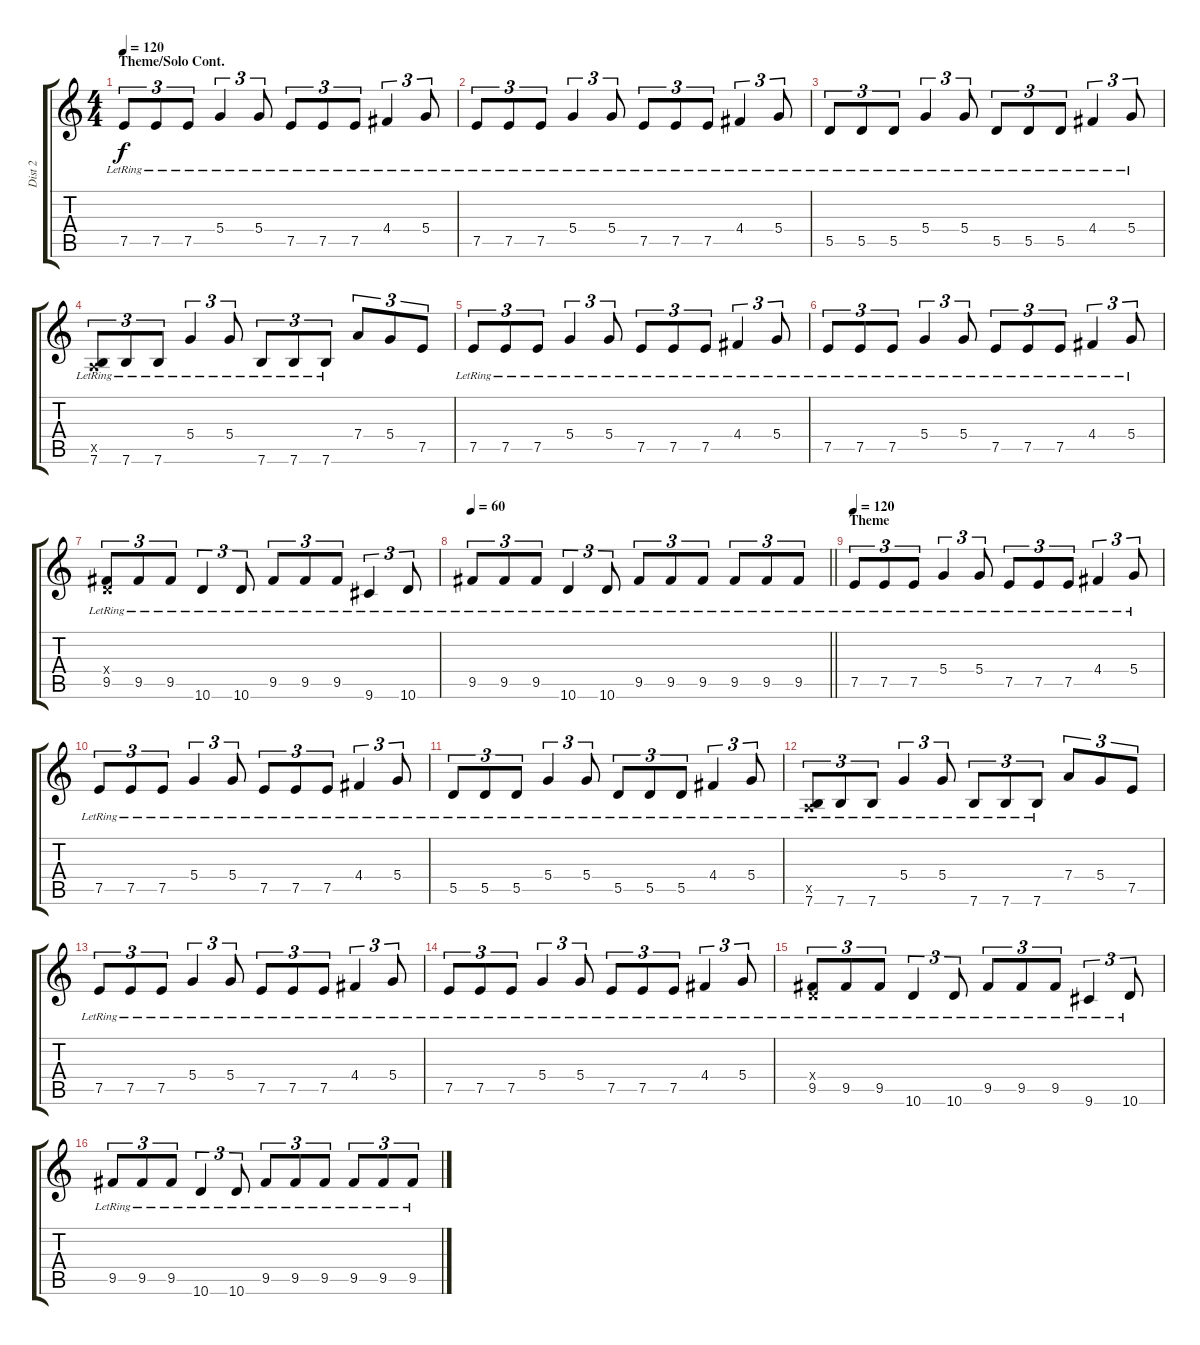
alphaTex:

\track ("Dist 2" "Dist 2") {instrument distortionguitar}
\staff {score tabs}
\tuning (E4 B3 G3 D3 A2 E2) {hide}
\ts (4 4)
\section ("" "Theme/Solo Cont.")
\tempo 120
\clef g2
\ks c
7.5{lr}.8{tu (3 2) dy f} 7.5{lr}.8{tu (3 2)} 7.5{lr}.8{tu (3 2)} 5.4{lr}.4{tu (3 2)} 5.4{lr}.8{tu (3 2)} 7.5{lr}.8{tu (3 2)} 7.5{lr}.8{tu (3 2)} 7.5{lr}.8{tu (3 2)} 4.4{lr}.4{tu (3 2)} 5.4{lr}.8{tu (3 2)} |
7.5{lr}.8{tu (3 2)} 7.5{lr}.8{tu (3 2)} 7.5{lr}.8{tu (3 2)} 5.4{lr}.4{tu (3 2)} 5.4{lr}.8{tu (3 2)} 7.5{lr}.8{tu (3 2)} 7.5{lr}.8{tu (3 2)} 7.5{lr}.8{tu (3 2)} 4.4{lr}.4{tu (3 2)} 5.4{lr}.8{tu (3 2)} |
5.5{lr}.8{tu (3 2)} 5.5{lr}.8{tu (3 2)} 5.5{lr}.8{tu (3 2)} 5.4{lr}.4{tu (3 2)} 5.4{lr}.8{tu (3 2)} 5.5{lr}.8{tu (3 2)} 5.5{lr}.8{tu (3 2)} 5.5{lr}.8{tu (3 2)} 4.4{lr}.4{tu (3 2)} 5.4{lr}.8{tu (3 2)} |
(0.5{x} 7.6{lr}).8{tu (3 2)} 7.6{lr}.8{tu (3 2)} 7.6{lr}.8{tu (3 2)} 5.4{lr}.4{tu (3 2)} 5.4{lr}.8{tu (3 2)} 7.6{lr}.8{tu (3 2)} 7.6{lr}.8{tu (3 2)} 7.6{lr}.8{tu (3 2)} 7.4.8{tu (3 2)} 5.4.8{tu (3 2)} 7.5.8{tu (3 2)} |
7.5{lr}.8{tu (3 2)} 7.5{lr}.8{tu (3 2)} 7.5{lr}.8{tu (3 2)} 5.4{lr}.4{tu (3 2)} 5.4{lr}.8{tu (3 2)} 7.5{lr}.8{tu (3 2)} 7.5{lr}.8{tu (3 2)} 7.5{lr}.8{tu (3 2)} 4.4{lr}.4{tu (3 2)} 5.4{lr}.8{tu (3 2)} |
7.5{lr}.8{tu (3 2)} 7.5{lr}.8{tu (3 2)} 7.5{lr}.8{tu (3 2)} 5.4{lr}.4{tu (3 2)} 5.4{lr}.8{tu (3 2)} 7.5{lr}.8{tu (3 2)} 7.5{lr}.8{tu (3 2)} 7.5{lr}.8{tu (3 2)} 4.4{lr}.4{tu (3 2)} 5.4{lr}.8{tu (3 2)} |
(0.4{x} 9.5{lr}).8{tu (3 2)} 9.5{lr}.8{tu (3 2)} 9.5{lr}.8{tu (3 2)} 10.6{lr}.4{tu (3 2)} 10.6{lr}.8{tu (3 2)} 9.5{lr}.8{tu (3 2)} 9.5{lr}.8{tu (3 2)} 9.5{lr}.8{tu (3 2)} 9.6{lr}.4{tu (3 2)} 10.6{lr}.8{tu (3 2)} |
\tempo 60
\barLineRight lightlight
9.5{lr}.8{tu (3 2)} 9.5{lr}.8{tu (3 2)} 9.5{lr}.8{tu (3 2)} 10.6{lr}.4{tu (3 2)} 10.6{lr}.8{tu (3 2)} 9.5{lr}.8{tu (3 2)} 9.5{lr}.8{tu (3 2)} 9.5{lr}.8{tu (3 2)} 9.5{lr}.8{tu (3 2)} 9.5{lr}.8{tu (3 2)} 9.5{lr}.8{tu (3 2)} |
\section ("" "Theme")
\tempo 120
7.5{lr}.8{tu (3 2)} 7.5{lr}.8{tu (3 2)} 7.5{lr}.8{tu (3 2)} 5.4{lr}.4{tu (3 2)} 5.4{lr}.8{tu (3 2)} 7.5{lr}.8{tu (3 2)} 7.5{lr}.8{tu (3 2)} 7.5{lr}.8{tu (3 2)} 4.4{lr}.4{tu (3 2)} 5.4{lr}.8{tu (3 2)} |
7.5{lr}.8{tu (3 2)} 7.5{lr}.8{tu (3 2)} 7.5{lr}.8{tu (3 2)} 5.4{lr}.4{tu (3 2)} 5.4{lr}.8{tu (3 2)} 7.5{lr}.8{tu (3 2)} 7.5{lr}.8{tu (3 2)} 7.5{lr}.8{tu (3 2)} 4.4{lr}.4{tu (3 2)} 5.4{lr}.8{tu (3 2)} |
5.5{lr}.8{tu (3 2)} 5.5{lr}.8{tu (3 2)} 5.5{lr}.8{tu (3 2)} 5.4{lr}.4{tu (3 2)} 5.4{lr}.8{tu (3 2)} 5.5{lr}.8{tu (3 2)} 5.5{lr}.8{tu (3 2)} 5.5{lr}.8{tu (3 2)} 4.4{lr}.4{tu (3 2)} 5.4{lr}.8{tu (3 2)} |
(0.5{x} 7.6{lr}).8{tu (3 2)} 7.6{lr}.8{tu (3 2)} 7.6{lr}.8{tu (3 2)} 5.4{lr}.4{tu (3 2)} 5.4{lr}.8{tu (3 2)} 7.6{lr}.8{tu (3 2)} 7.6{lr}.8{tu (3 2)} 7.6{lr}.8{tu (3 2)} 7.4.8{tu (3 2)} 5.4.8{tu (3 2)} 7.5.8{tu (3 2)} |
7.5{lr}.8{tu (3 2)} 7.5{lr}.8{tu (3 2)} 7.5{lr}.8{tu (3 2)} 5.4{lr}.4{tu (3 2)} 5.4{lr}.8{tu (3 2)} 7.5{lr}.8{tu (3 2)} 7.5{lr}.8{tu (3 2)} 7.5{lr}.8{tu (3 2)} 4.4{lr}.4{tu (3 2)} 5.4{lr}.8{tu (3 2)} |
7.5{lr}.8{tu (3 2)} 7.5{lr}.8{tu (3 2)} 7.5{lr}.8{tu (3 2)} 5.4{lr}.4{tu (3 2)} 5.4{lr}.8{tu (3 2)} 7.5{lr}.8{tu (3 2)} 7.5{lr}.8{tu (3 2)} 7.5{lr}.8{tu (3 2)} 4.4{lr}.4{tu (3 2)} 5.4{lr}.8{tu (3 2)} |
(0.4{x} 9.5{lr}).8{tu (3 2)} 9.5{lr}.8{tu (3 2)} 9.5{lr}.8{tu (3 2)} 10.6{lr}.4{tu (3 2)} 10.6{lr}.8{tu (3 2)} 9.5{lr}.8{tu (3 2)} 9.5{lr}.8{tu (3 2)} 9.5{lr}.8{tu (3 2)} 9.6{lr}.4{tu (3 2)} 10.6{lr}.8{tu (3 2)} |
9.5{lr}.8{tu (3 2)} 9.5{lr}.8{tu (3 2)} 9.5{lr}.8{tu (3 2)} 10.6{lr}.4{tu (3 2)} 10.6{lr}.8{tu (3 2)} 9.5{lr}.8{tu (3 2)} 9.5{lr}.8{tu (3 2)} 9.5{lr}.8{tu (3 2)} 9.5{lr}.8{tu (3 2)} 9.5{lr}.8{tu (3 2)} 9.5{lr}.8{tu (3 2)}
